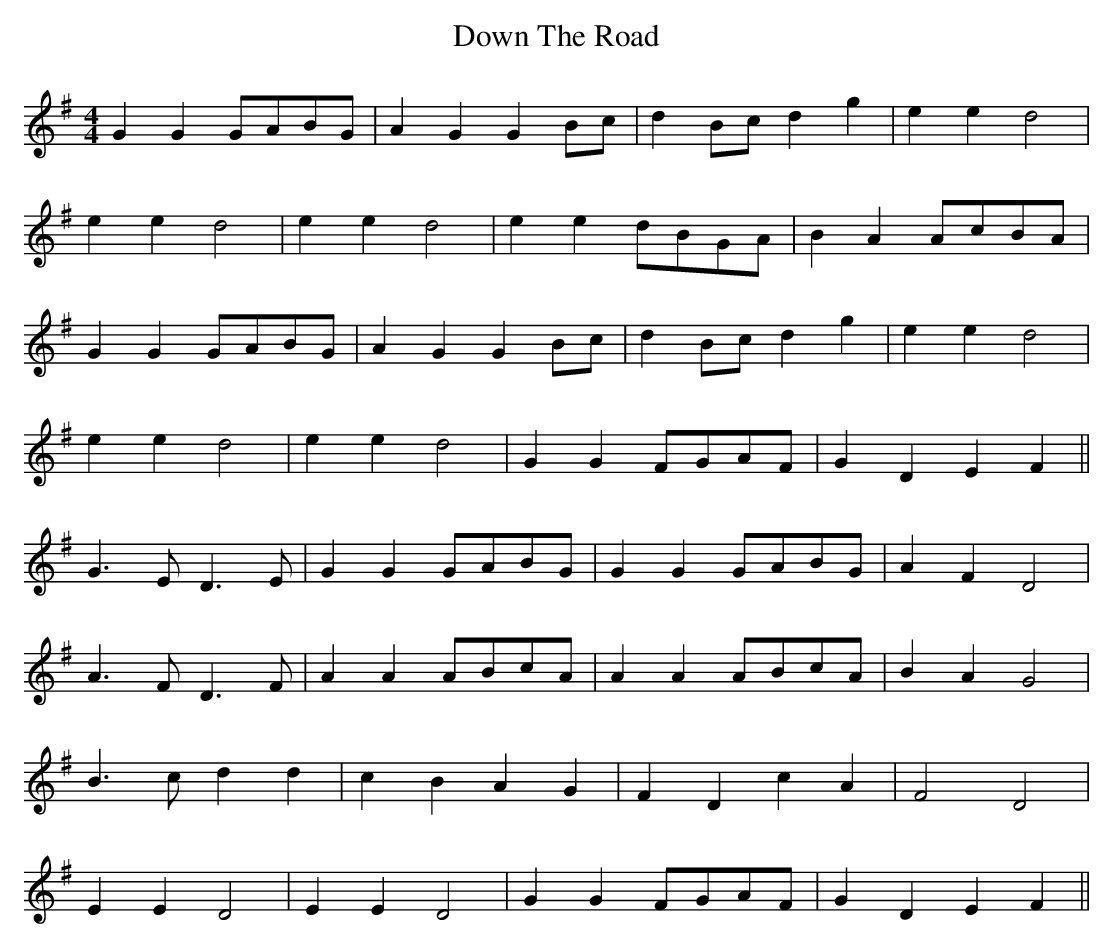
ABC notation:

X:1
T:Down The Road
M:4/4
L:1/8
K:G
G2 G2 GABG|A2 G2 G2 Bc|d2 Bc d2 g2|e2 e2 d4|
e2 e2 d4|e2 e2 d4|e2 e2 dBGA|B2 A2 AcBA|
G2 G2 GABG|A2 G2 G2 Bc|d2 Bc d2 g2|e2 e2 d4|
e2 e2 d4|e2 e2 d4|G2 G2 FGAF|G2 D2 E2 F2||
G3 E D3 E|G2 G2 GABG|G2 G2 GABG|A2 F2 D4|
A3 F D3 F|A2 A2 ABcA|A2 A2 ABcA|B2 A2 G4|
B3 c d2 d2|c2 B2 A2 G2|F2 D2 c2 A2|F4 D4|
E2 E2 D4|E2 E2 D4|G2 G2 FGAF|G2 D2 E2 F2||
